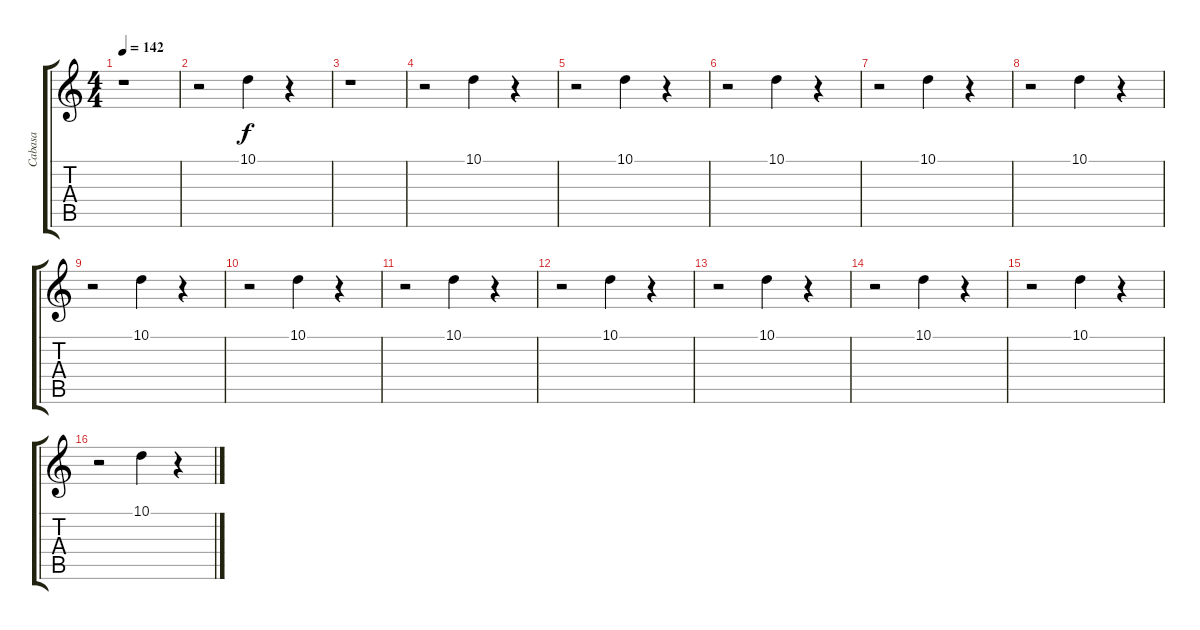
\track ("Cabasa" "Cabasa") {instrument drawbarorgan}
\staff {score tabs}
\tuning (E4 B3 G3 D3 A2 E2) {hide}
\ts (4 4)
\tempo 142
\clef g2
\ks c
r.1{dy f} |
r.2 10.1.4 r.4 |
r.1 |
r.2 10.1.4 r.4 |
r.2 10.1.4 r.4 |
r.2 10.1.4 r.4 |
r.2 10.1.4 r.4 |
r.2 10.1.4 r.4 |
r.2 10.1.4 r.4 |
r.2 10.1.4 r.4 |
r.2 10.1.4 r.4 |
r.2 10.1.4 r.4 |
r.2 10.1.4 r.4 |
r.2 10.1.4 r.4 |
r.2 10.1.4 r.4 |
r.2 10.1.4 r.4
